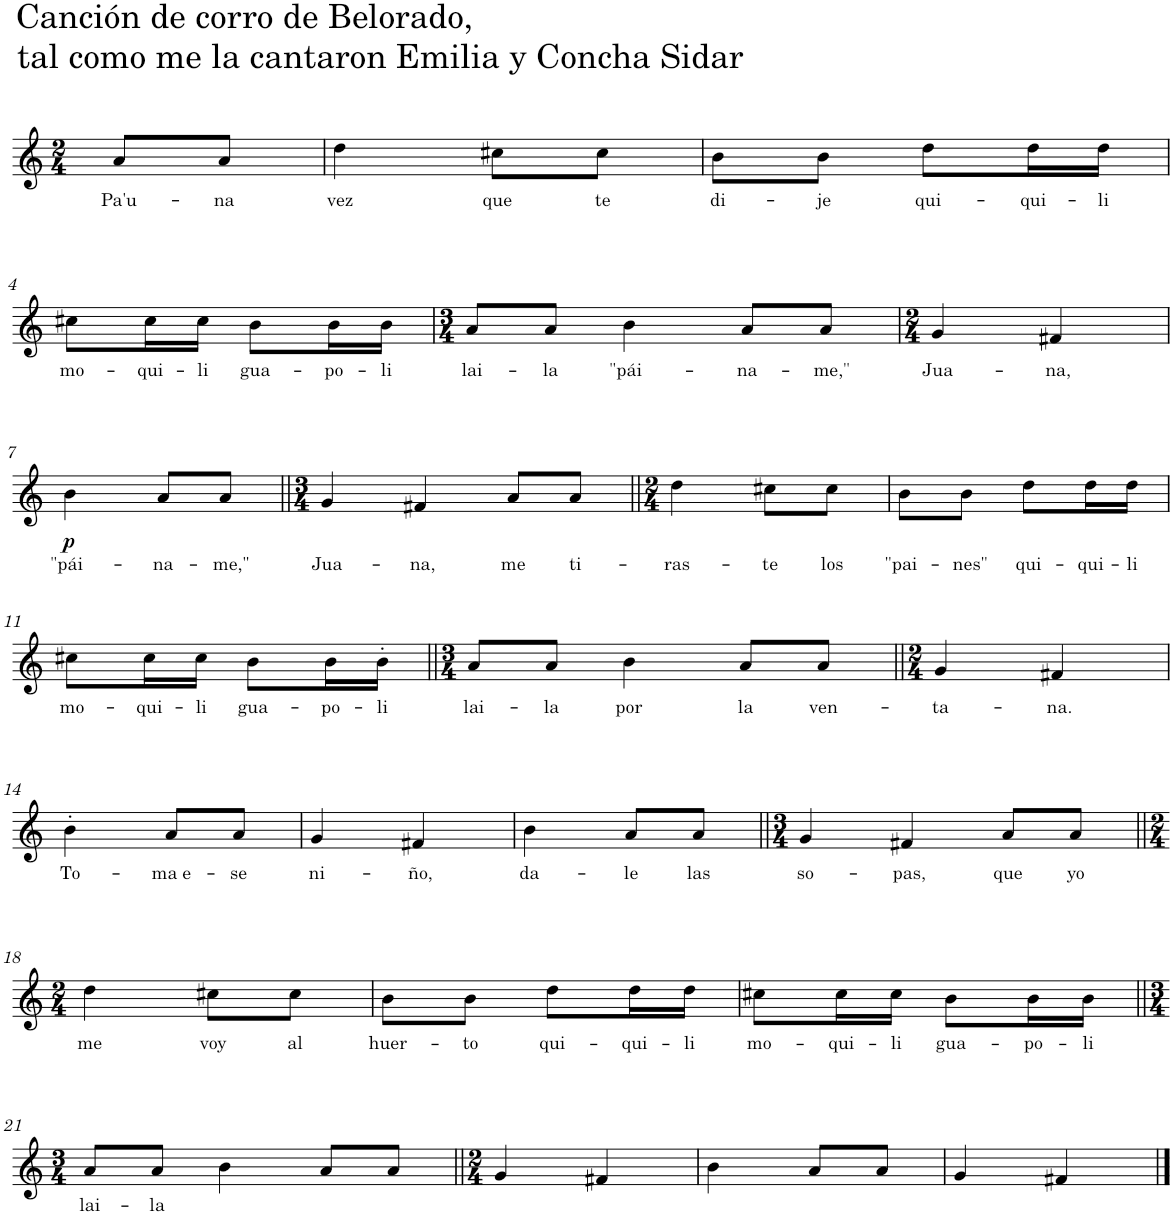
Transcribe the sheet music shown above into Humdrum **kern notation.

**kern	**text	**dynam
*part1	*part1	*part1
*staff1	*staff1	*staff1
*I"Nylon Guitar	*	*
*clefG2	*	*
*Trd7c12	*	*
*k[]	*	*
*M2/4	*	*
=1	=1	=1
!	!LO:LY:b	!
8a/L	Pa'u-	.
!	!LO:LY:b	!
8a/J	-na	.
=2	=2	=2
!	!LO:LY:b	!
4dd\	vez	.
!	!LO:LY:b	!
8cc#X\L	que	.
!	!LO:LY:b	!
8cc#\J	te	.
=3	=3	=3
!	!LO:LY:b	!
8b\L	di-	.
!	!LO:LY:b	!
8b\J	-je	.
!	!LO:LY:b	!
8dd\L	qui-	.
!	!LO:LY:b	!
16dd\L	-qui-	.
!	!LO:LY:b	!
16dd\JJ	-li	.
!!LO:LB:g=z
=4	=4	=4
!	!LO:LY:b	!
8cc#X\L	mo-	.
!	!LO:LY:b	!
16cc#\L	-qui-	.
!	!LO:LY:b	!
16cc#\JJ	-li	.
!	!LO:LY:b	!
8b\L	gua-	.
!	!LO:LY:b	!
16b\L	-po-	.
!	!LO:LY:b	!
16b\JJ	-li	.
=5	=5	=5
*M3/4	*	*
!	!LO:LY:b	!
8a/L	lai-	.
!	!LO:LY:b	!
8a/J	-la	.
!	!LO:LY:b	!
4b\	"pái-	.
!	!LO:LY:b	!
8a/L	-na-	.
!	!LO:LY:b	!
8a/J	-me,"	.
=6	=6	=6
*M2/4	*	*
!	!LO:LY:b	!
4g/	Jua-	.
!	!LO:LY:b	!
4f#X/	-na,	.
!!LO:LB:g=z
=7	=7	=7
!	!LO:LY:b	!LO:DY:b
4b\	"pái-	p
!	!LO:LY:b	!
8a/L	-na-	.
!	!LO:LY:b	!
8a/J	-me,"	.
=8||	=8||	=8||
*M3/4	*	*
!	!LO:LY:b	!
4g/	Jua-	.
!	!LO:LY:b	!
4f#X/	-na,	.
!	!LO:LY:b	!
8a/L	me	.
!	!LO:LY:b	!
8a/J	ti-	.
=9||	=9||	=9||
*M2/4	*	*
!	!LO:LY:b	!
4dd\	-ras-	.
!	!LO:LY:b	!
8cc#X\L	-te	.
!	!LO:LY:b	!
8cc#\J	los	.
=10	=10	=10
!	!LO:LY:b	!
8b\L	"pai-	.
!	!LO:LY:b	!
8b\J	-nes"	.
!	!LO:LY:b	!
8dd\L	qui-	.
!	!LO:LY:b	!
16dd\L	-qui-	.
!	!LO:LY:b	!
16dd\JJ	-li	.
!!LO:LB:g=z
=11	=11	=11
!	!LO:LY:b	!
8cc#X\L	mo-	.
!	!LO:LY:b	!
16cc#\L	-qui-	.
!	!LO:LY:b	!
16cc#\JJ	-li	.
!	!LO:LY:b	!
8b\L	gua-	.
!	!LO:LY:b	!
16b\L	-po-	.
!	!LO:LY:b	!
16b'\JJ	-li	.
=12||	=12||	=12||
*M3/4	*	*
!	!LO:LY:b	!
8a/L	lai-	.
!	!LO:LY:b	!
8a/J	-la	.
!	!LO:LY:b	!
4b\	por	.
!	!LO:LY:b	!
8a/L	la	.
!	!LO:LY:b	!
8a/J	ven-	.
=13||	=13||	=13||
*M2/4	*	*
!	!LO:LY:b	!
4g/	-ta-	.
!	!LO:LY:b	!
4f#X/	-na.	.
!!LO:LB:g=z
=14	=14	=14
!	!LO:LY:b	!
4b'\	To-	.
!	!LO:LY:b	!
8a/L	-ma e-	.
!	!LO:LY:b	!
8a/J	-se	.
=15	=15	=15
!	!LO:LY:b	!
4g/	ni-	.
!	!LO:LY:b	!
4f#X/	-ño,	.
=16	=16	=16
!	!LO:LY:b	!
4b\	da-	.
!	!LO:LY:b	!
8a/L	-le	.
!	!LO:LY:b	!
8a/J	las	.
=17||	=17||	=17||
*M3/4	*	*
!	!LO:LY:b	!
4g/	so-	.
!	!LO:LY:b	!
4f#X/	-pas,	.
!	!LO:LY:b	!
8a/L	que	.
!	!LO:LY:b	!
8a/J	yo	.
!!LO:LB:g=z
=18||	=18||	=18||
*M2/4	*	*
!	!LO:LY:b	!
4dd\	me	.
!	!LO:LY:b	!
8cc#X\L	voy	.
!	!LO:LY:b	!
8cc#\J	al	.
=19	=19	=19
!	!LO:LY:b	!
8b\L	huer-	.
!	!LO:LY:b	!
8b\J	-to	.
!	!LO:LY:b	!
8dd\L	qui-	.
!	!LO:LY:b	!
16dd\L	-qui-	.
!	!LO:LY:b	!
16dd\JJ	-li	.
=20	=20	=20
!	!LO:LY:b	!
8cc#X\L	mo-	.
!	!LO:LY:b	!
16cc#\L	-qui-	.
!	!LO:LY:b	!
16cc#\JJ	-li	.
!	!LO:LY:b	!
8b\L	gua-	.
!	!LO:LY:b	!
16b\L	-po-	.
!	!LO:LY:b	!
16b\JJ	-li	.
!!LO:LB:g=z
=21||	=21||	=21||
*M3/4	*	*
!	!LO:LY:b	!
8a/L	lai-	.
!	!LO:LY:b	!
8a/J	-la	.
4b\	.	.
8a/L	.	.
8a/J	.	.
=22||	=22||	=22||
*M2/4	*	*
4g/	.	.
4f#X/	.	.
=23	=23	=23
4b\	.	.
8a/L	.	.
8a/J	.	.
=24	=24	=24
4g/	.	.
4f#X/	.	.
==	==	==
*-	*-	*-
